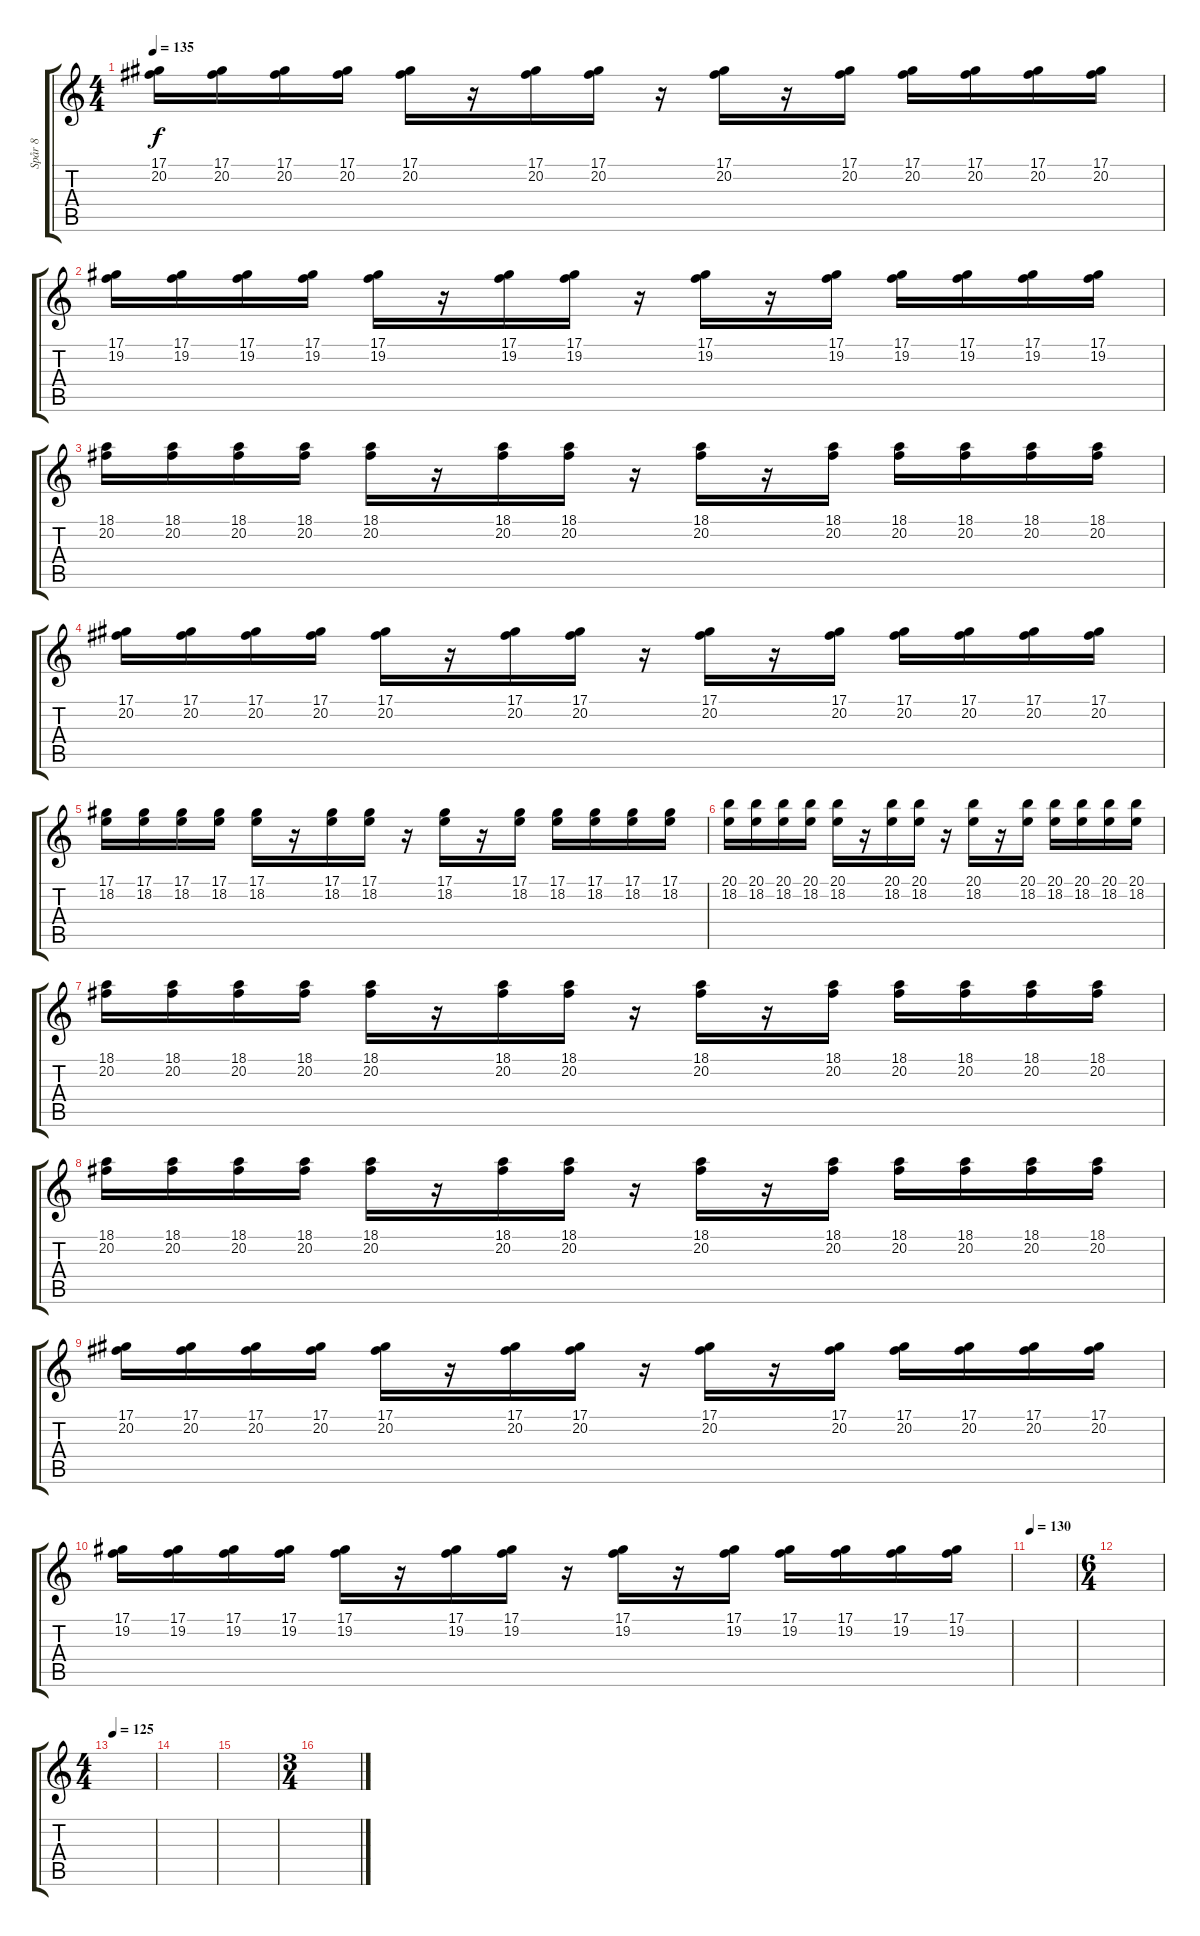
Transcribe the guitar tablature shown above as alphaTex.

\track ("Spår 8" "Spår 8") {instrument lead8bassandlead}
\staff {score tabs}
\tuning (Eb4 Bb3 Gb3 Db3 Ab2 Db2) {hide}
\ts (4 4)
\tempo 135
\clef g2
\ks c
(17.1 20.2).16{dy f} (17.1 20.2).16 (17.1 20.2).16 (17.1 20.2).16 (17.1 20.2).16 r.16 (17.1 20.2).16 (17.1 20.2).16 r.16 (17.1 20.2).16 r.16 (17.1 20.2).16 (17.1 20.2).16 (17.1 20.2).16 (17.1 20.2).16 (17.1 20.2).16 |
(17.1 19.2).16 (17.1 19.2).16 (17.1 19.2).16 (17.1 19.2).16 (17.1 19.2).16 r.16 (17.1 19.2).16 (17.1 19.2).16 r.16 (17.1 19.2).16 r.16 (17.1 19.2).16 (17.1 19.2).16 (17.1 19.2).16 (17.1 19.2).16 (17.1 19.2).16 |
(18.1 20.2).16 (18.1 20.2).16 (18.1 20.2).16 (18.1 20.2).16 (18.1 20.2).16 r.16 (18.1 20.2).16 (18.1 20.2).16 r.16 (18.1 20.2).16 r.16 (18.1 20.2).16 (18.1 20.2).16 (18.1 20.2).16 (18.1 20.2).16 (18.1 20.2).16 |
(17.1 20.2).16 (17.1 20.2).16 (17.1 20.2).16 (17.1 20.2).16 (17.1 20.2).16 r.16 (17.1 20.2).16 (17.1 20.2).16 r.16 (17.1 20.2).16 r.16 (17.1 20.2).16 (17.1 20.2).16 (17.1 20.2).16 (17.1 20.2).16 (17.1 20.2).16 |
(17.1 18.2).16 (17.1 18.2).16 (17.1 18.2).16 (17.1 18.2).16 (17.1 18.2).16 r.16 (17.1 18.2).16 (17.1 18.2).16 r.16 (17.1 18.2).16 r.16 (17.1 18.2).16 (17.1 18.2).16 (17.1 18.2).16 (17.1 18.2).16 (17.1 18.2).16 |
(20.1 18.2).16 (20.1 18.2).16 (20.1 18.2).16 (20.1 18.2).16 (20.1 18.2).16 r.16 (20.1 18.2).16 (20.1 18.2).16 r.16 (20.1 18.2).16 r.16 (20.1 18.2).16 (20.1 18.2).16 (20.1 18.2).16 (20.1 18.2).16 (20.1 18.2).16 |
(18.1 20.2).16 (18.1 20.2).16 (18.1 20.2).16 (18.1 20.2).16 (18.1 20.2).16 r.16 (18.1 20.2).16 (18.1 20.2).16 r.16 (18.1 20.2).16 r.16 (18.1 20.2).16 (18.1 20.2).16 (18.1 20.2).16 (18.1 20.2).16 (18.1 20.2).16 |
(18.1 20.2).16 (18.1 20.2).16 (18.1 20.2).16 (18.1 20.2).16 (18.1 20.2).16 r.16 (18.1 20.2).16 (18.1 20.2).16 r.16 (18.1 20.2).16 r.16 (18.1 20.2).16 (18.1 20.2).16 (18.1 20.2).16 (18.1 20.2).16 (18.1 20.2).16 |
(17.1 20.2).16 (17.1 20.2).16 (17.1 20.2).16 (17.1 20.2).16 (17.1 20.2).16 r.16 (17.1 20.2).16 (17.1 20.2).16 r.16 (17.1 20.2).16 r.16 (17.1 20.2).16 (17.1 20.2).16 (17.1 20.2).16 (17.1 20.2).16 (17.1 20.2).16 |
(17.1 19.2).16 (17.1 19.2).16 (17.1 19.2).16 (17.1 19.2).16 (17.1 19.2).16 r.16 (17.1 19.2).16 (17.1 19.2).16 r.16 (17.1 19.2).16 r.16 (17.1 19.2).16 (17.1 19.2).16 (17.1 19.2).16 (17.1 19.2).16 (17.1 19.2).16 |
\tempo 130
|
\ts (6 4)
|
\ts (4 4)
\tempo 125
|
|
|
\ts (3 4)
